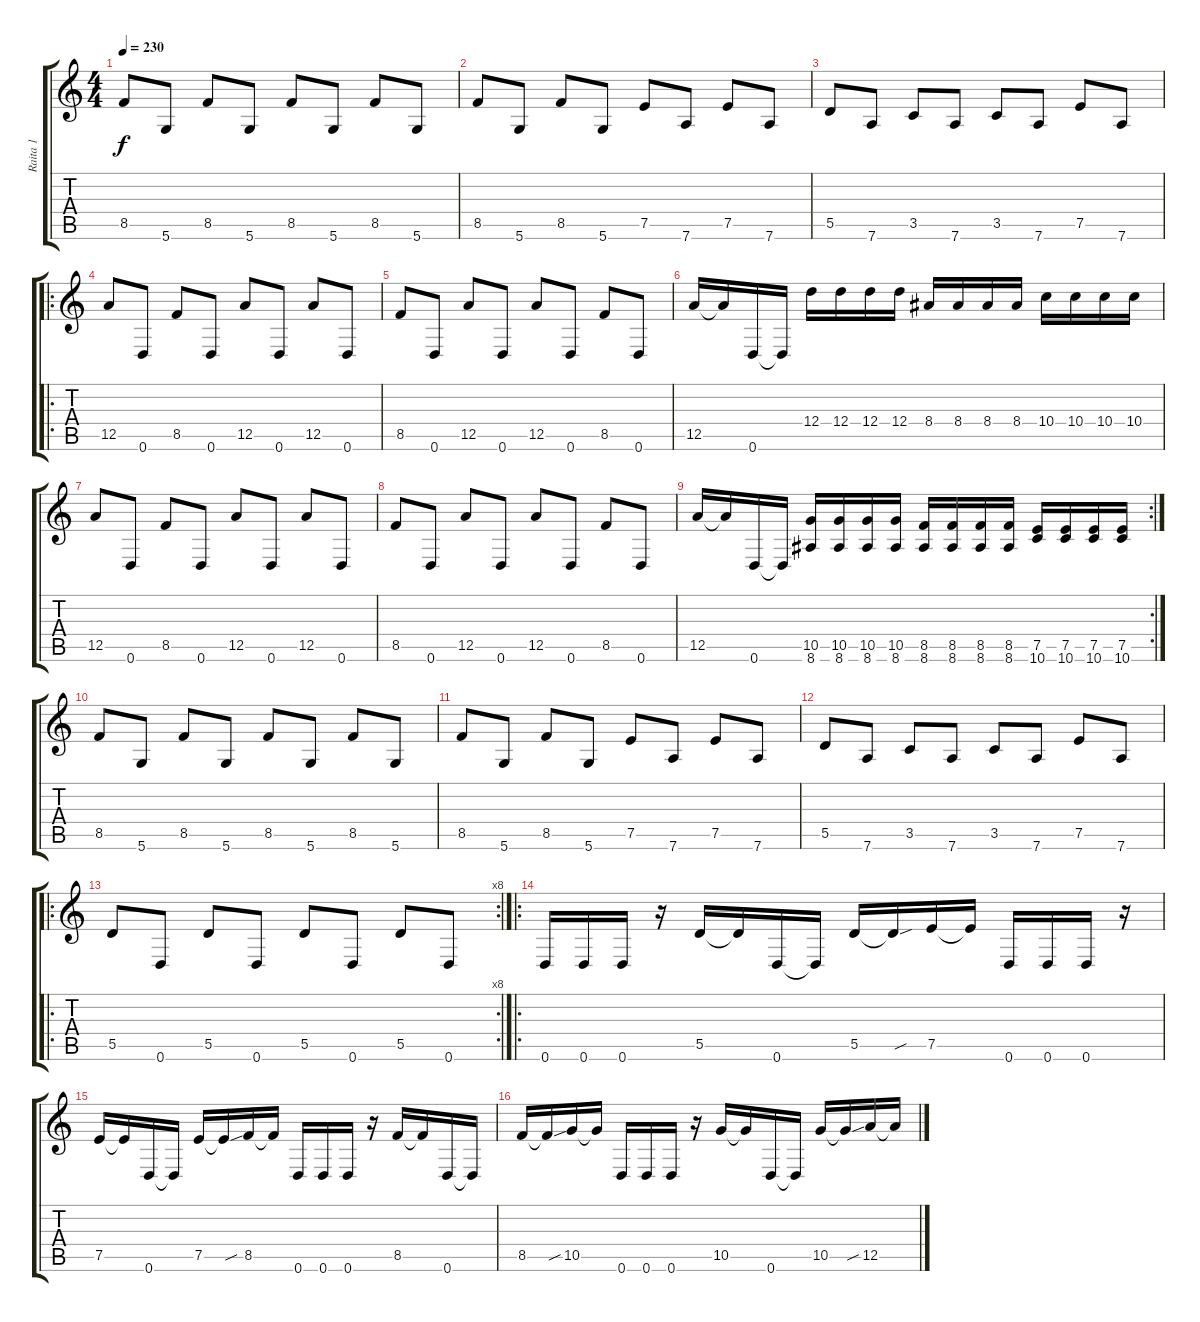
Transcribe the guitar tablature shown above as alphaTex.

\track ("Raita 1" "Raita 1") {instrument distortionguitar}
\staff {score tabs}
\tuning (E4 B3 G3 D3 A2 D2) {hide}
\ts (4 4)
\tempo 230
\clef g2
\ks c
8.5.8{dy f} 5.6.8 8.5.8 5.6.8 8.5.8 5.6.8 8.5.8 5.6.8 |
8.5.8 5.6.8 8.5.8 5.6.8 7.5.8 7.6.8 7.5.8 7.6.8 |
5.5.8 7.6.8 3.5.8 7.6.8 3.5.8 7.6.8 7.5.8 7.6.8 |
\ro
12.5.8 0.6.8 8.5.8 0.6.8 12.5.8 0.6.8 12.5.8 0.6.8 |
8.5.8 0.6.8 12.5.8 0.6.8 12.5.8 0.6.8 8.5.8 0.6.8 |
12.5.16 12.5{t}.16 0.6.16 0.6{t}.16 12.4.16 12.4.16 12.4.16 12.4.16 8.4.16 8.4.16 8.4.16 8.4.16 10.4.16 10.4.16 10.4.16 10.4.16 |
12.5.8 0.6.8 8.5.8 0.6.8 12.5.8 0.6.8 12.5.8 0.6.8 |
8.5.8 0.6.8 12.5.8 0.6.8 12.5.8 0.6.8 8.5.8 0.6.8 |
\rc 2
12.5.16 12.5{t}.16 0.6.16 0.6{t}.16 (10.5 8.6).16 (10.5 8.6).16 (10.5 8.6).16 (10.5 8.6).16 (8.5 8.6).16 (8.5 8.6).16 (8.5 8.6).16 (8.5 8.6).16 (7.5 10.6).16 (7.5 10.6).16 (7.5 10.6).16 (7.5 10.6).16 |
8.5.8 5.6.8 8.5.8 5.6.8 8.5.8 5.6.8 8.5.8 5.6.8 |
8.5.8 5.6.8 8.5.8 5.6.8 7.5.8 7.6.8 7.5.8 7.6.8 |
5.5.8 7.6.8 3.5.8 7.6.8 3.5.8 7.6.8 7.5.8 7.6.8 |
\ro
\rc 8
5.5.8 0.6.8 5.5.8 0.6.8 5.5.8 0.6.8 5.5.8 0.6.8 |
\ro
0.6.16 0.6.16 0.6.16 r.16 5.5.16 5.5{t}.16 0.6.16 0.6{t}.16 5.5.16 5.5{sou t}.16 7.5.16 7.5{t}.16 0.6.16 0.6.16 0.6.16 r.16 |
7.5.16 7.5{t}.16 0.6.16 0.6{t}.16 7.5.16 7.5{sou t}.16 8.5.16 8.5{t}.16 0.6.16 0.6.16 0.6.16 r.16 8.5.16 8.5{t}.16 0.6.16 0.6{t}.16 |
8.5.16 8.5{sou t}.16 10.5.16 10.5{t}.16 0.6.16 0.6.16 0.6.16 r.16 10.5.16 10.5{t}.16 0.6.16 0.6{t}.16 10.5.16 10.5{sou t}.16 12.5.16 12.5{t}.16
